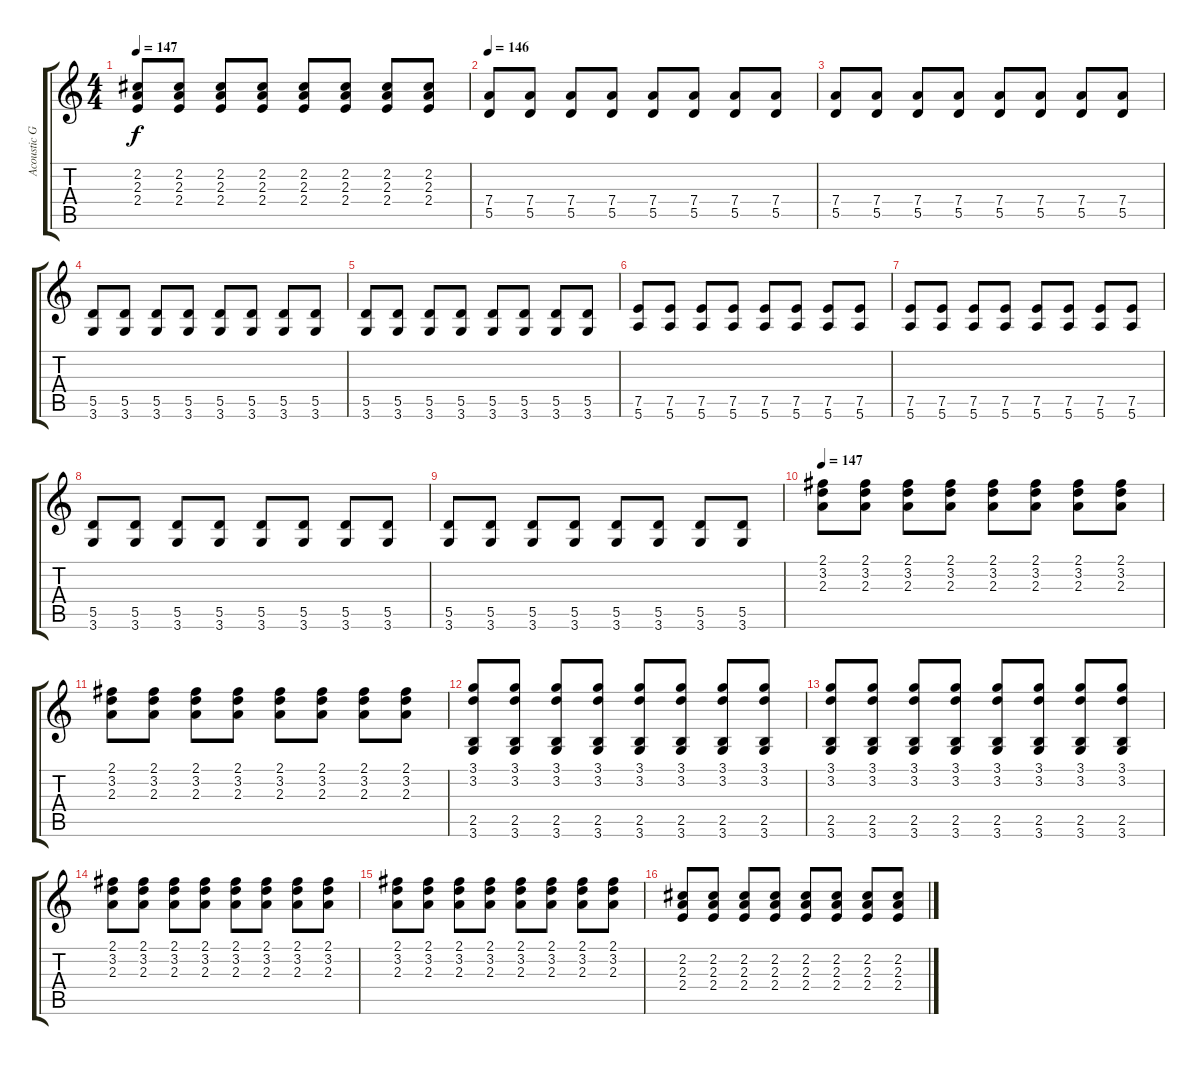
\track ("Acoustic Guitar" "Acoustic G") {instrument acousticguitarnylon}
\staff {score tabs}
\tuning (E4 B3 G3 D3 A2 E2) {hide}
\ts (4 4)
\tempo 147
\clef g2
\ks c
(2.2 2.3 2.4).8{dy f} (2.2 2.3 2.4).8 (2.2 2.3 2.4).8 (2.2 2.3 2.4).8 (2.2 2.3 2.4).8 (2.2 2.3 2.4).8 (2.2 2.3 2.4).8 (2.2 2.3 2.4).8 |
\tempo 146
(7.4 5.5).8 (7.4 5.5).8 (7.4 5.5).8 (7.4 5.5).8 (7.4 5.5).8 (7.4 5.5).8 (7.4 5.5).8 (7.4 5.5).8 |
(7.4 5.5).8 (7.4 5.5).8 (7.4 5.5).8 (7.4 5.5).8 (7.4 5.5).8 (7.4 5.5).8 (7.4 5.5).8 (7.4 5.5).8 |
(5.5 3.6).8 (5.5 3.6).8 (5.5 3.6).8 (5.5 3.6).8 (5.5 3.6).8 (5.5 3.6).8 (5.5 3.6).8 (5.5 3.6).8 |
(5.5 3.6).8 (5.5 3.6).8 (5.5 3.6).8 (5.5 3.6).8 (5.5 3.6).8 (5.5 3.6).8 (5.5 3.6).8 (5.5 3.6).8 |
(7.5 5.6).8 (7.5 5.6).8 (7.5 5.6).8 (7.5 5.6).8 (7.5 5.6).8 (7.5 5.6).8 (7.5 5.6).8 (7.5 5.6).8 |
(7.5 5.6).8 (7.5 5.6).8 (7.5 5.6).8 (7.5 5.6).8 (7.5 5.6).8 (7.5 5.6).8 (7.5 5.6).8 (7.5 5.6).8 |
(5.5 3.6).8 (5.5 3.6).8 (5.5 3.6).8 (5.5 3.6).8 (5.5 3.6).8 (5.5 3.6).8 (5.5 3.6).8 (5.5 3.6).8 |
(5.5 3.6).8 (5.5 3.6).8 (5.5 3.6).8 (5.5 3.6).8 (5.5 3.6).8 (5.5 3.6).8 (5.5 3.6).8 (5.5 3.6).8 |
\tempo 147
(2.1 3.2 2.3).8 (2.1 3.2 2.3).8 (2.1 3.2 2.3).8 (2.1 3.2 2.3).8 (2.1 3.2 2.3).8 (2.1 3.2 2.3).8 (2.1 3.2 2.3).8 (2.1 3.2 2.3).8 |
(2.1 3.2 2.3).8 (2.1 3.2 2.3).8 (2.1 3.2 2.3).8 (2.1 3.2 2.3).8 (2.1 3.2 2.3).8 (2.1 3.2 2.3).8 (2.1 3.2 2.3).8 (2.1 3.2 2.3).8 |
(3.1 3.2 2.5 3.6).8 (3.1 3.2 2.5 3.6).8 (3.1 3.2 2.5 3.6).8 (3.1 3.2 2.5 3.6).8 (3.1 3.2 2.5 3.6).8 (3.1 3.2 2.5 3.6).8 (3.1 3.2 2.5 3.6).8 (3.1 3.2 2.5 3.6).8 |
(3.1 3.2 2.5 3.6).8 (3.1 3.2 2.5 3.6).8 (3.1 3.2 2.5 3.6).8 (3.1 3.2 2.5 3.6).8 (3.1 3.2 2.5 3.6).8 (3.1 3.2 2.5 3.6).8 (3.1 3.2 2.5 3.6).8 (3.1 3.2 2.5 3.6).8 |
(2.1 3.2 2.3).8 (2.1 3.2 2.3).8 (2.1 3.2 2.3).8 (2.1 3.2 2.3).8 (2.1 3.2 2.3).8 (2.1 3.2 2.3).8 (2.1 3.2 2.3).8 (2.1 3.2 2.3).8 |
(2.1 3.2 2.3).8 (2.1 3.2 2.3).8 (2.1 3.2 2.3).8 (2.1 3.2 2.3).8 (2.1 3.2 2.3).8 (2.1 3.2 2.3).8 (2.1 3.2 2.3).8 (2.1 3.2 2.3).8 |
(2.2 2.3 2.4).8 (2.2 2.3 2.4).8 (2.2 2.3 2.4).8 (2.2 2.3 2.4).8 (2.2 2.3 2.4).8 (2.2 2.3 2.4).8 (2.2 2.3 2.4).8 (2.2 2.3 2.4).8
